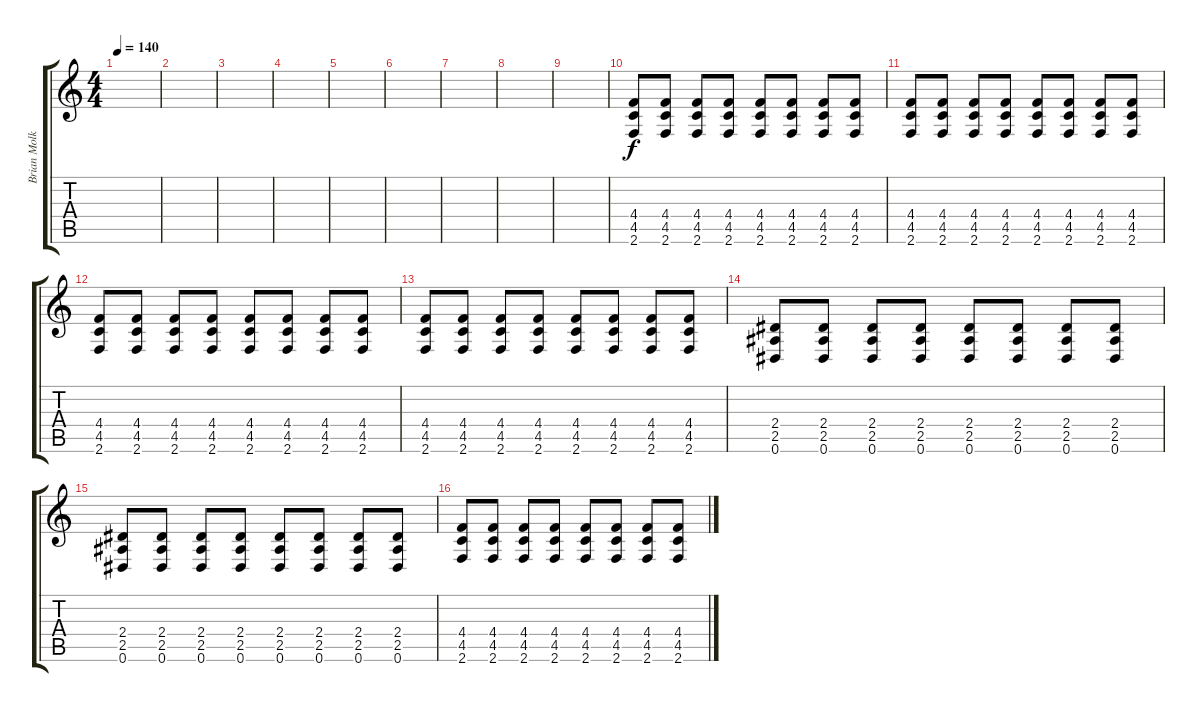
\track ("Brian Molko - Guitar Two" "Brian Molk") {instrument overdrivenguitar}
\staff {score tabs}
\tuning (Eb4 Bb3 Gb3 Db3 Ab2 Eb2) {hide}
\ts (4 4)
\tempo 140
\clef g2
\ks c
|
|
|
|
|
|
|
|
|
(4.4 4.5 2.6).8 (4.4 4.5 2.6).8 (4.4 4.5 2.6).8 (4.4 4.5 2.6).8 (4.4 4.5 2.6).8 (4.4 4.5 2.6).8 (4.4 4.5 2.6).8 (4.4 4.5 2.6).8 |
(4.4 4.5 2.6).8 (4.4 4.5 2.6).8 (4.4 4.5 2.6).8 (4.4 4.5 2.6).8 (4.4 4.5 2.6).8 (4.4 4.5 2.6).8 (4.4 4.5 2.6).8 (4.4 4.5 2.6).8 |
(4.4 4.5 2.6).8 (4.4 4.5 2.6).8 (4.4 4.5 2.6).8 (4.4 4.5 2.6).8 (4.4 4.5 2.6).8 (4.4 4.5 2.6).8 (4.4 4.5 2.6).8 (4.4 4.5 2.6).8 |
(4.4 4.5 2.6).8 (4.4 4.5 2.6).8 (4.4 4.5 2.6).8 (4.4 4.5 2.6).8 (4.4 4.5 2.6).8 (4.4 4.5 2.6).8 (4.4 4.5 2.6).8 (4.4 4.5 2.6).8 |
(2.4 2.5 0.6).8 (2.4 2.5 0.6).8 (2.4 2.5 0.6).8 (2.4 2.5 0.6).8 (2.4 2.5 0.6).8 (2.4 2.5 0.6).8 (2.4 2.5 0.6).8 (2.4 2.5 0.6).8 |
(2.4 2.5 0.6).8 (2.4 2.5 0.6).8 (2.4 2.5 0.6).8 (2.4 2.5 0.6).8 (2.4 2.5 0.6).8 (2.4 2.5 0.6).8 (2.4 2.5 0.6).8 (2.4 2.5 0.6).8 |
(4.4 4.5 2.6).8 (4.4 4.5 2.6).8 (4.4 4.5 2.6).8 (4.4 4.5 2.6).8 (4.4 4.5 2.6).8 (4.4 4.5 2.6).8 (4.4 4.5 2.6).8 (4.4 4.5 2.6).8
